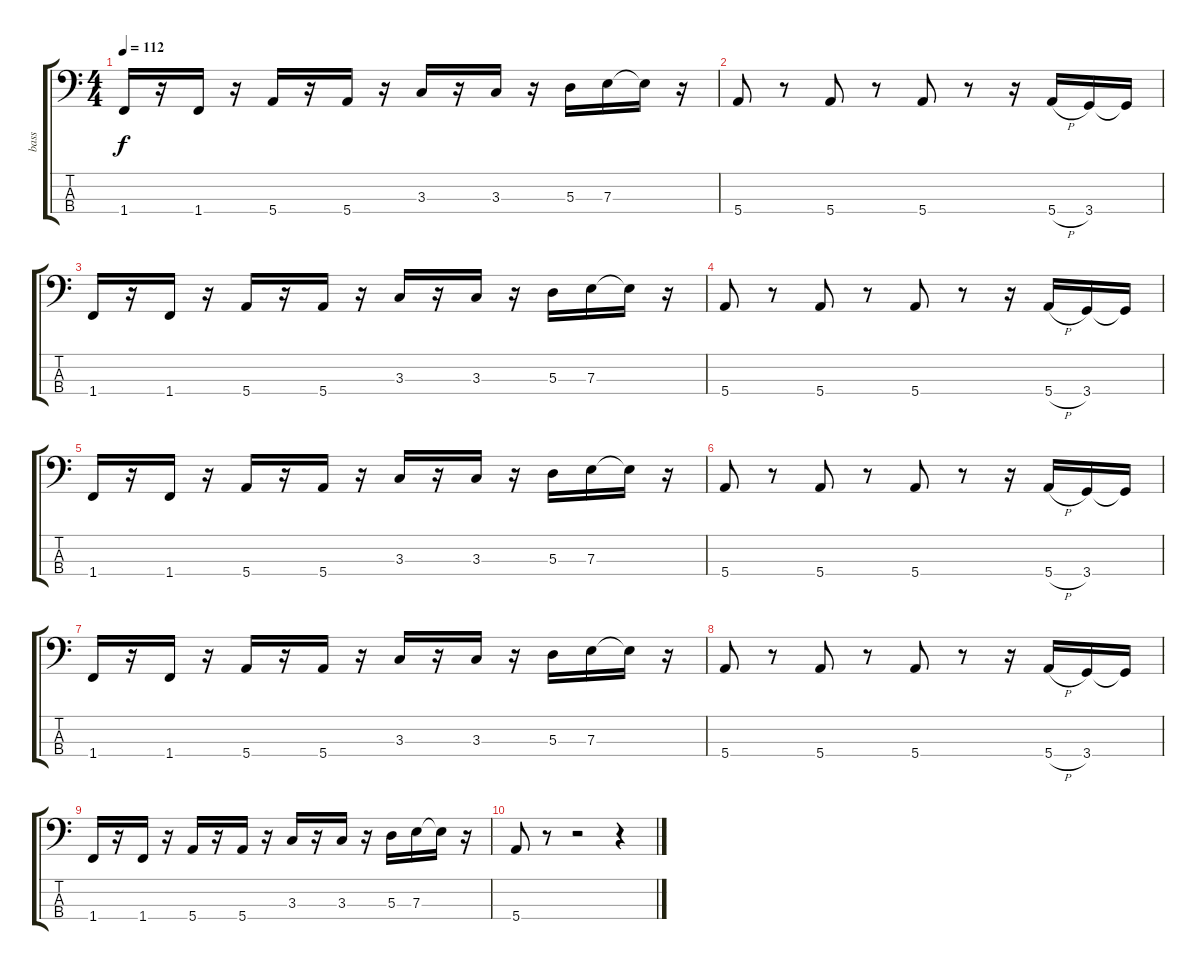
\track ("bass" "bass") {instrument acousticbass}
\staff {score tabs}
\tuning (G2 D2 A1 E1) {hide}
\ts (4 4)
\tempo 112
\clef f4
\ks c
1.4.16{dy f} r.16 1.4.16 r.16 5.4.16 r.16 5.4.16 r.16 3.3.16 r.16 3.3.16 r.16 5.3.16 7.3.16 7.3{t}.16 r.16 |
5.4.8 r.8 5.4.8 r.8 5.4.8 r.8 r.16 5.4{h}.16 3.4.16 3.4{t}.16 |
1.4.16 r.16 1.4.16 r.16 5.4.16 r.16 5.4.16 r.16 3.3.16 r.16 3.3.16 r.16 5.3.16 7.3.16 7.3{t}.16 r.16 |
5.4.8 r.8 5.4.8 r.8 5.4.8 r.8 r.16 5.4{h}.16 3.4.16 3.4{t}.16 |
1.4.16 r.16 1.4.16 r.16 5.4.16 r.16 5.4.16 r.16 3.3.16 r.16 3.3.16 r.16 5.3.16 7.3.16 7.3{t}.16 r.16 |
5.4.8 r.8 5.4.8 r.8 5.4.8 r.8 r.16 5.4{h}.16 3.4.16 3.4{t}.16 |
1.4.16 r.16 1.4.16 r.16 5.4.16 r.16 5.4.16 r.16 3.3.16 r.16 3.3.16 r.16 5.3.16 7.3.16 7.3{t}.16 r.16 |
5.4.8 r.8 5.4.8 r.8 5.4.8 r.8 r.16 5.4{h}.16 3.4.16 3.4{t}.16 |
1.4.16 r.16 1.4.16 r.16 5.4.16 r.16 5.4.16 r.16 3.3.16 r.16 3.3.16 r.16 5.3.16 7.3.16 7.3{t}.16 r.16 |
5.4.8 r.8 r.2 r.4
